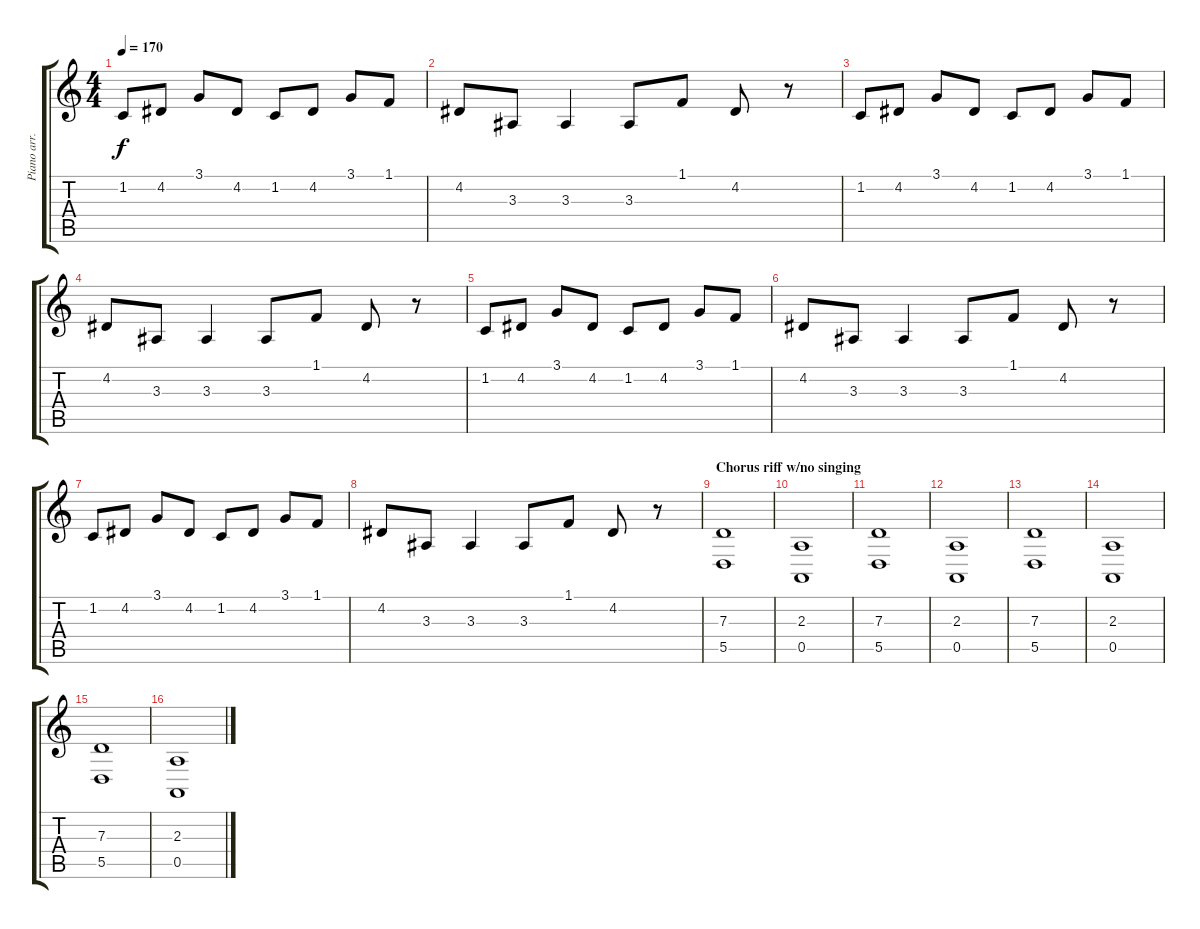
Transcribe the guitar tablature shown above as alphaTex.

\track ("Piano arr. for guitar" "Piano arr.") {instrument brightacousticpiano}
\staff {score tabs}
\tuning (E4 B3 G3 D3 A2 E2) {hide}
\ts (4 4)
\tempo 170
\clef g2
\ks c
1.2.8{dy f} 4.2.8 3.1.8 4.2.8 1.2.8 4.2.8 3.1.8 1.1.8 |
4.2.8 3.3.8 3.3.4 3.3.8 1.1.8 4.2.8 r.8 |
1.2.8 4.2.8 3.1.8 4.2.8 1.2.8 4.2.8 3.1.8 1.1.8 |
4.2.8 3.3.8 3.3.4 3.3.8 1.1.8 4.2.8 r.8 |
1.2.8 4.2.8 3.1.8 4.2.8 1.2.8 4.2.8 3.1.8 1.1.8 |
4.2.8 3.3.8 3.3.4 3.3.8 1.1.8 4.2.8 r.8 |
1.2.8 4.2.8 3.1.8 4.2.8 1.2.8 4.2.8 3.1.8 1.1.8 |
4.2.8 3.3.8 3.3.4 3.3.8 1.1.8 4.2.8 r.8 |
\section ("" "Chorus riff w/no singing")
(7.3 5.5).1 |
(2.3 0.5).1 |
(7.3 5.5).1 |
(2.3 0.5).1 |
(7.3 5.5).1 |
(2.3 0.5).1 |
(7.3 5.5).1 |
(2.3 0.5).1
